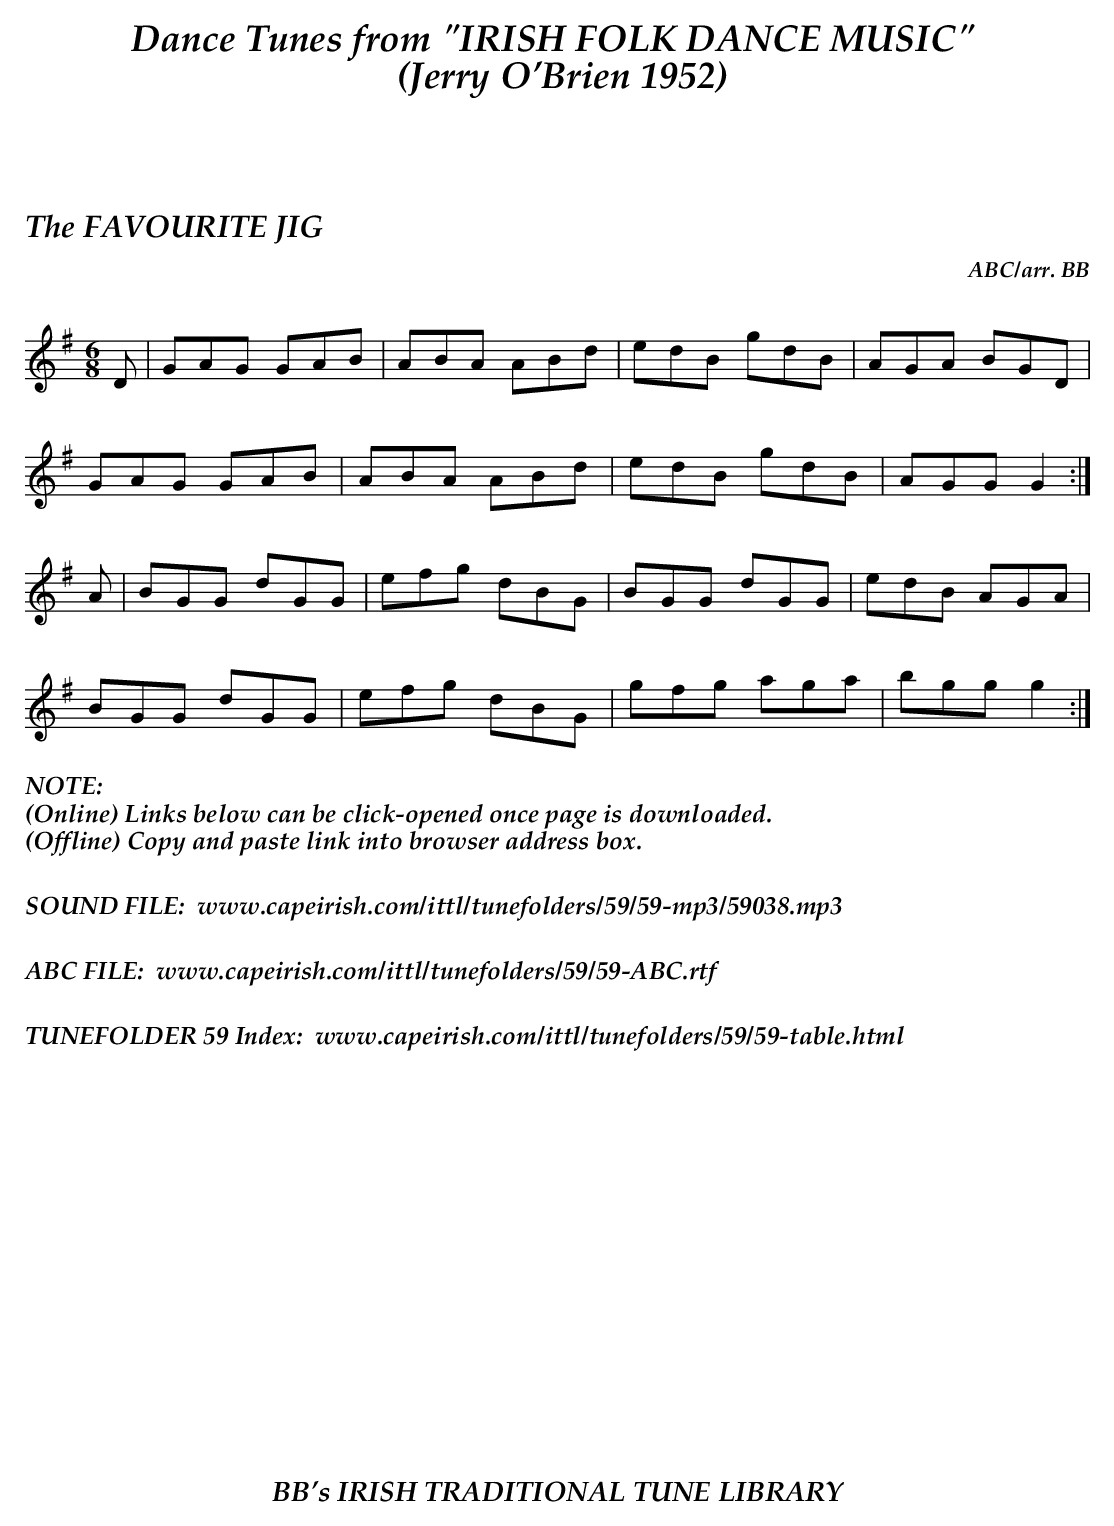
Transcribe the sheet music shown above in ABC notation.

X:1
T:FAVOURITE JIG, The
C:ABC/arr. BB
M:6/8
K:G
D|GAG GAB|ABA ABd|edB gdB|AGA BGD|
GAG GAB|ABA ABd|edB gdB|AGG G2:|
A|BGG dGG|efg dBG|BGG dGG|edB AGA|
BGG dGG|efg dBG|gfg aga|bgg g2 :|
%%textoption left
%%textfont "Palatino-BoldItalic" 16
%%begintext
%%NOTE:
(Online) Links below can be click-opened once page is downloaded.
(Offline) Copy and paste link into browser address box.
%%
%%
SOUND FILE:  www.capeirish.com/ittl/tunefolders/59/59-mp3/59038.mp3
%%
%%
ABC FILE:  www.capeirish.com/ittl/tunefolders/59/59-ABC.rtf
%%
%%
TUNEFOLDER 59 Index:  www.capeirish.com/ittl/tunefolders/59/59-table.html
